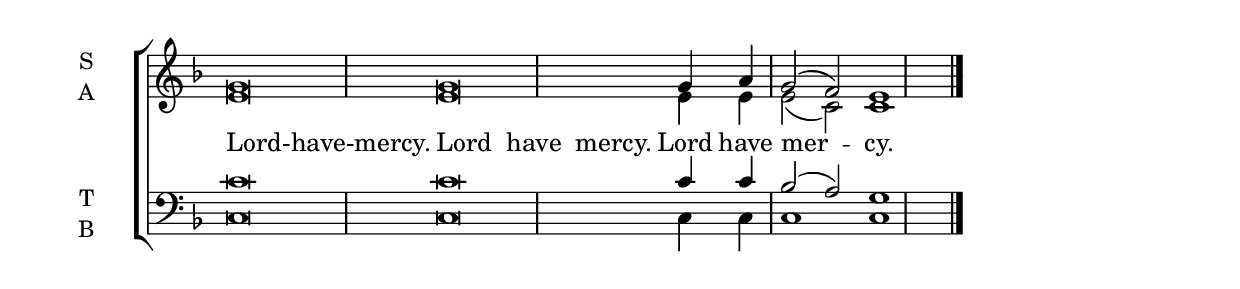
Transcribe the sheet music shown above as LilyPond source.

\version "2.18.2"

% Provide an easy way to group a bunch of text together on a breve
% http://lilypond.org/doc/v2.18/Documentation/notation/working-with-ancient-music_002d_002dscenarios-and-solutions
recite = \once \override LyricText.self-alignment-X = #-1

\defineBarLine "invisible" #'("" "" "")
global = {
  \time 6/4 % Not used, Time_signature_engraver is removed from layout
  \key f \major
  \set Timing.defaultBarType = "invisible" %% Only put bar lines where I say
}

lyricText = \lyricmode         { \recite"Lord-have-mercy." \recite"Lord  have  mercy." Lord   have  mer   --  cy. }
soprano = \relative f'  {\global g\breve                   g                          g4      a     g2(   f)  e1 \bar "|."}
alto    = \relative g'  {\global e\breve                   e                          e4      e     e2(   c)  c1}
tenor   = \relative c'  {\global c\breve                   c                          c4      c     bes2( a)  g1}
bass    = \relative c   {\global c\breve                   c                          c4      c     c1        c1}


\score {
  \new ChoirStaff <<
    \new Staff \with {
      midiInstrument = "choir aahs"
      instrumentName = \markup \center-column { S A }
    } <<
      \new Voice = "soprano" { \voiceOne \soprano }
      \new Voice = "alto" { \voiceTwo \alto }
    >>
    \new Lyrics \with {
      \override VerticalAxisGroup #'staff-affinity = #CENTER
    } \lyricsto "soprano" \lyricText

    \new Staff \with {
      midiInstrument = "choir aahs"
      instrumentName = \markup \center-column { T B }
      } <<
        \clef bass
        \new Voice = "tenor" { \voiceOne \tenor }
        \new Voice = "bass" { \voiceTwo \bass }
    >>
  >>
  \layout {
    \context {
      \Staff
      \remove "Time_signature_engraver"
    }
    \context {
      \Score
      \omit BarNumber
    }
  }
  \midi { \tempo 4 = 150
          \context {
            \Voice
            \remove "Dynamic_performer"
    }
  }
}
